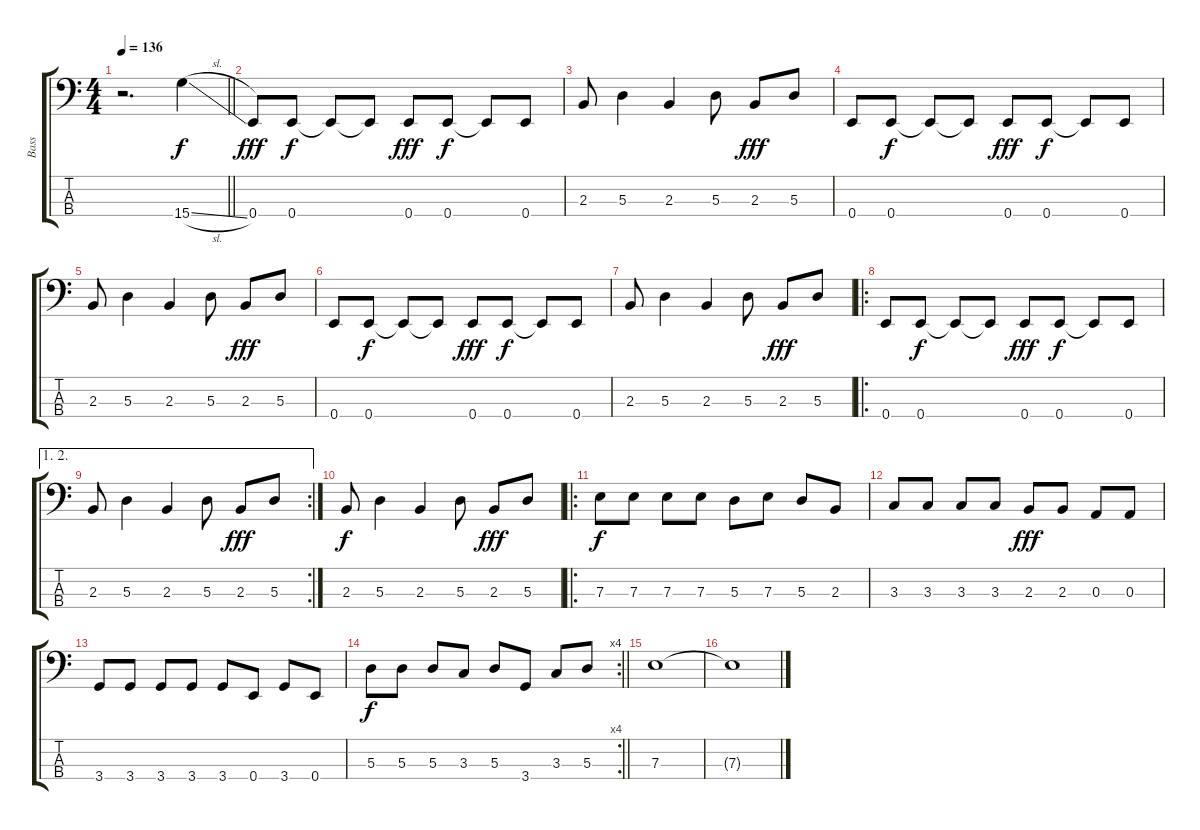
\track ("Bass" "Bass") {instrument electricbasspick}
\staff {score tabs}
\tuning (G2 D2 A1 E1) {hide}
\ts (4 4)
\tempo 136
\clef f4
\barLineRight lightlight
\ks c
r.2{d dy f} 15.4{sl}.4 |
0.4.8{dy fff} 0.4.8{dy f} 0.4{t}.8 0.4{t}.8 0.4.8{dy fff} 0.4.8{dy f} 0.4{t}.8 0.4.8 |
2.3.8 5.3.4 2.3.4 5.3.8 2.3.8{dy fff} 5.3.8 |
0.4.8 0.4.8{dy f} 0.4{t}.8 0.4{t}.8 0.4.8{dy fff} 0.4.8{dy f} 0.4{t}.8 0.4.8 |
2.3.8 5.3.4 2.3.4 5.3.8 2.3.8{dy fff} 5.3.8 |
0.4.8 0.4.8{dy f} 0.4{t}.8 0.4{t}.8 0.4.8{dy fff} 0.4.8{dy f} 0.4{t}.8 0.4.8 |
2.3.8 5.3.4 2.3.4 5.3.8 2.3.8{dy fff} 5.3.8 |
\ro
0.4.8 0.4.8{dy f} 0.4{t}.8 0.4{t}.8 0.4.8{dy fff} 0.4.8{dy f} 0.4{t}.8 0.4.8 |
\ae (1 2)
\rc 2
2.3.8 5.3.4 2.3.4 5.3.8 2.3.8{dy fff} 5.3.8 |
2.3.8{dy f} 5.3.4 2.3.4 5.3.8 2.3.8{dy fff} 5.3.8 |
\ro
7.3.8{dy f} 7.3.8{volume 15} 7.3.8 7.3.8 5.3.8 7.3.8 5.3.8 2.3.8 |
3.3.8 3.3.8 3.3.8 3.3.8 2.3.8{dy fff} 2.3.8 0.3.8 0.3.8 |
3.4.8 3.4.8 3.4.8 3.4.8 3.4.8 0.4.8 3.4.8 0.4.8 |
\rc 4
\barLineRight lightlight
5.3.8{dy f} 5.3.8 5.3.8 3.3.8 5.3.8 3.4.8 3.3.8 5.3.8 |
7.3.1 |
7.3{t}.1
